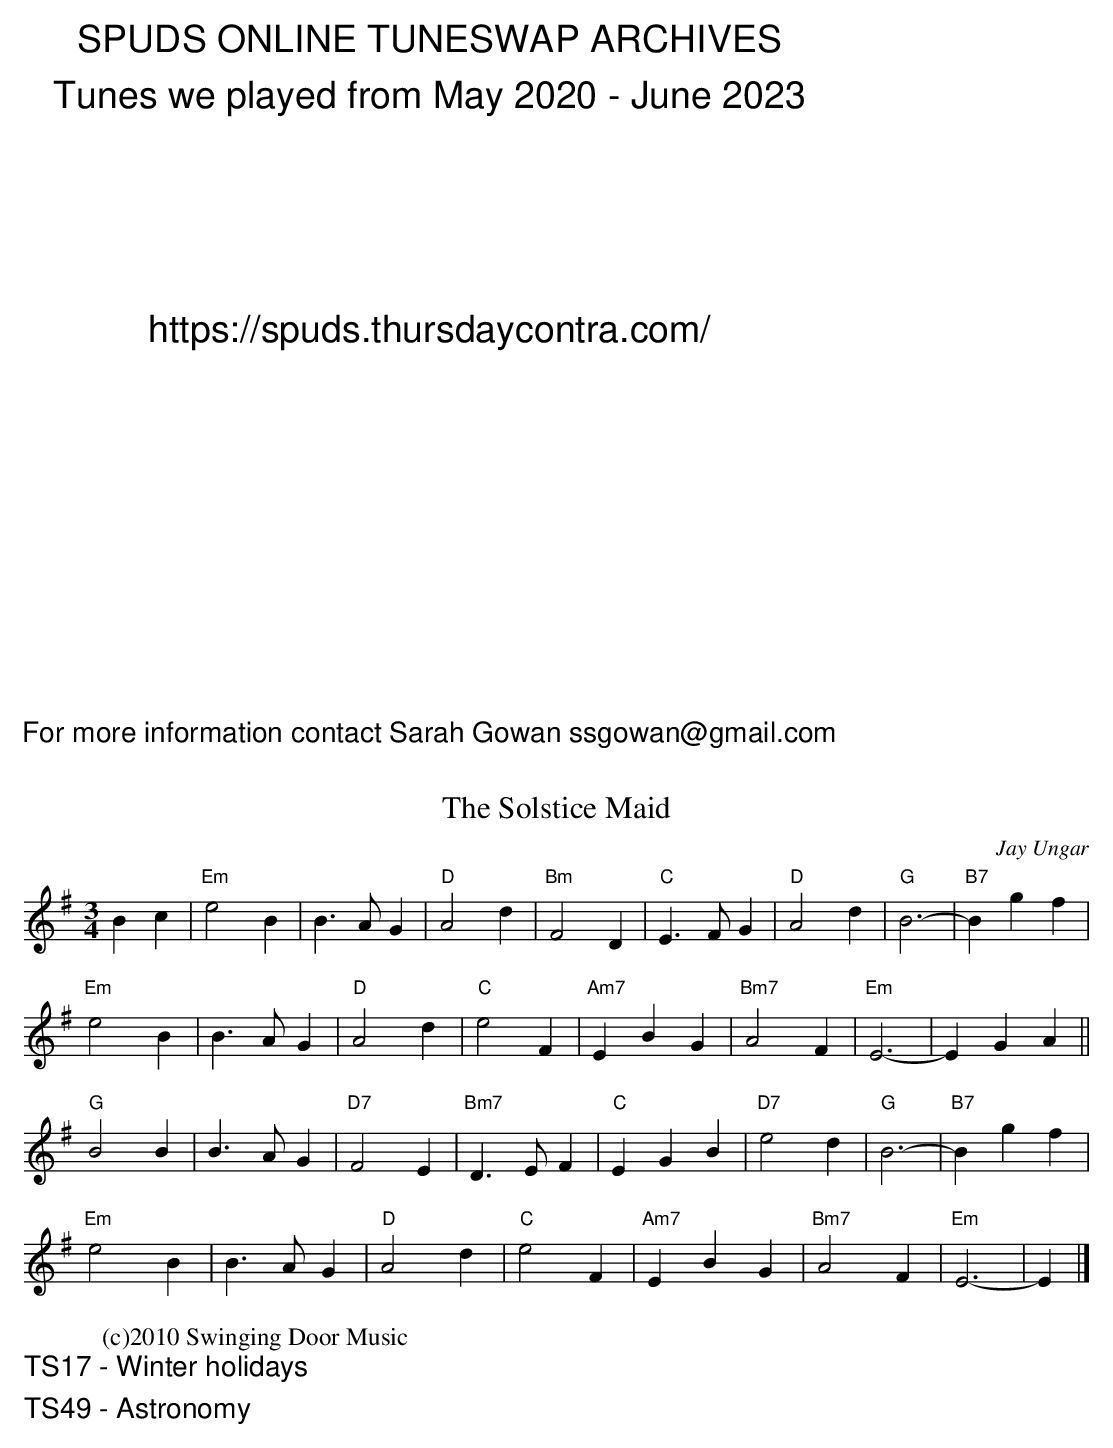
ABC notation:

X:1
T: Solstice Maid, The
C: Jay Ungar
M: 3/4
L: 1/4
K: Em
Bc|"Em"e2B|B>AG|"D"A2d|"Bm"F2D|"C"E>FG|"D"A2d|"G"B3-|"B7"Bgf|
"Em"e2B|B>AG|"D"A2d|"C"e2F|"Am7"EBG|"Bm7"A2F|"Em"E3-|EGA||
"G"B2B|B>AG|"D7"F2E|"Bm7"D>EF|"C"EGB|"D7"e2d|"G"B3-|"B7"Bgf|
"Em"e2B|B>AG|"D"A2d|"C"e2F|"Am7"EBG|"Bm7"A2F|"Em"E3-|E|]
W:(c)2010 Swinging Door Music
